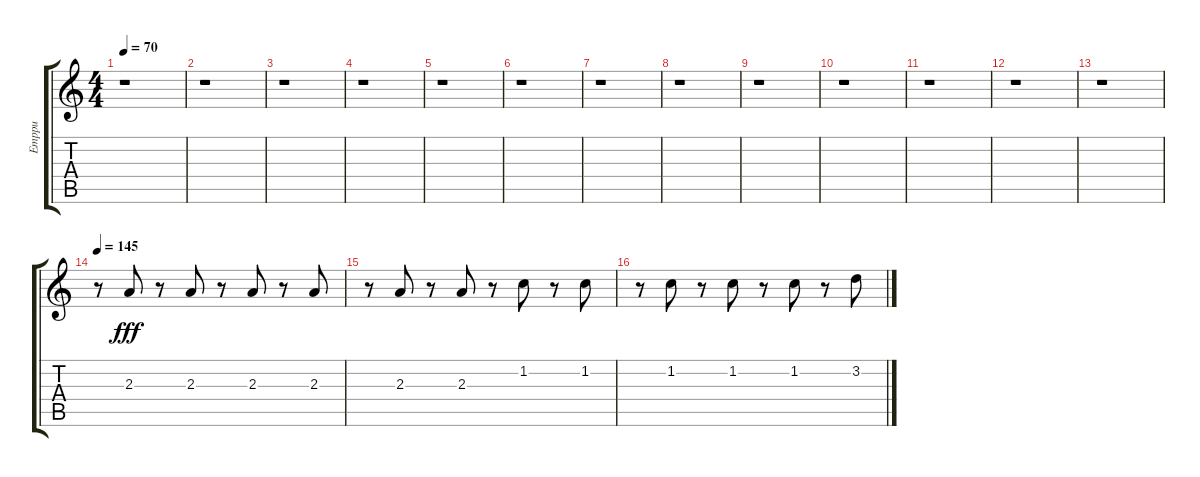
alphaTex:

\track ("Emppu" "Emppu") {instrument distortionguitar}
\staff {score tabs}
\tuning (E4 B3 G3 D3 A2 E2) {hide}
\ts (4 4)
\tempo 70
\clef g2
\ks c
r.1{dy f} |
r.1 |
r.1 |
r.1 |
r.1 |
r.1 |
r.1 |
r.1 |
r.1 |
r.1 |
r.1 |
r.1 |
r.1 |
\tempo 145
r.8 2.3.8{dy fff volume 8} r.8 2.3.8 r.8 2.3.8 r.8 2.3.8 |
r.8 2.3.8 r.8 2.3.8 r.8 1.2.8 r.8 1.2.8 |
r.8 1.2.8 r.8 1.2.8 r.8 1.2.8 r.8 3.2.8
